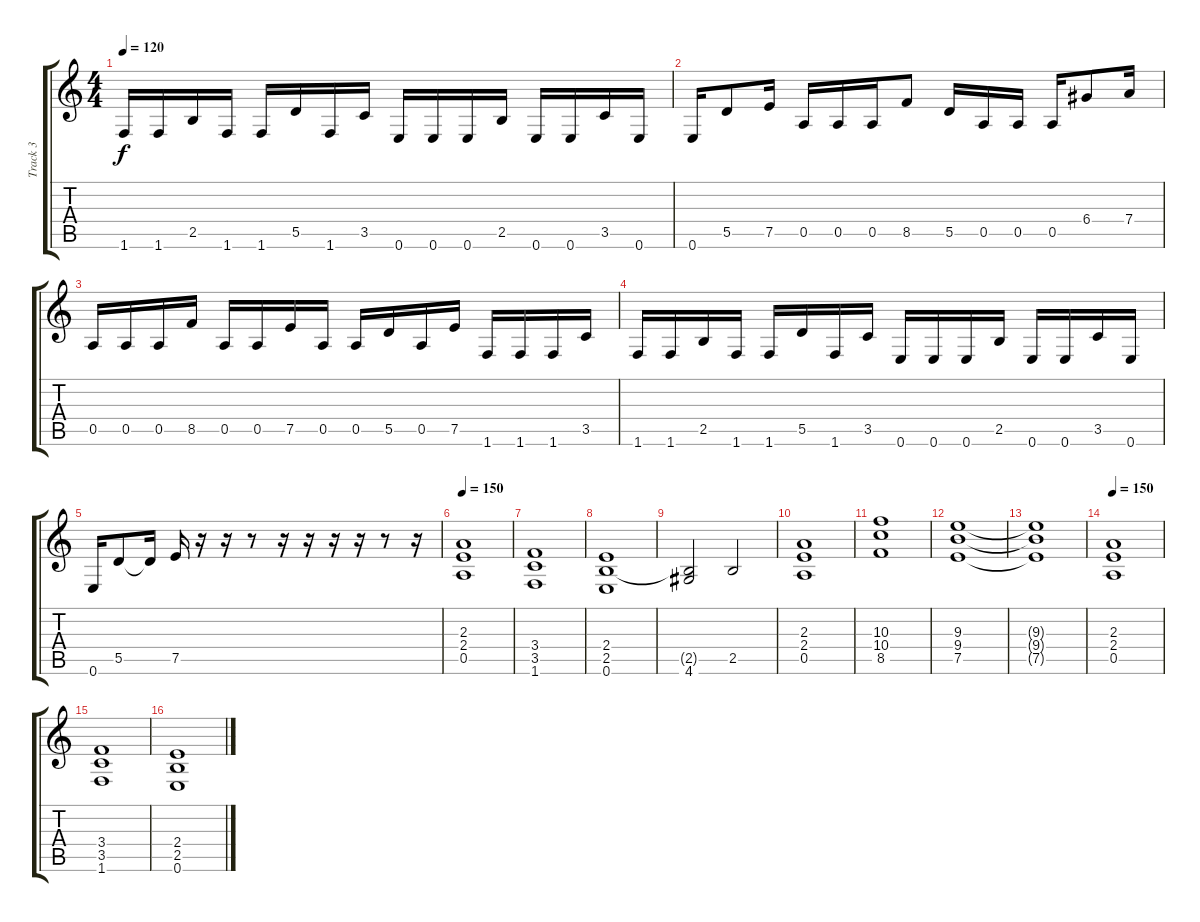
\track ("Track 3" "Track 3") {instrument overdrivenguitar}
\staff {score tabs}
\tuning (E4 B3 G3 D3 A2 E2) {hide}
\ts (4 4)
\tempo 120
\clef g2
\ks c
1.6.16{dy f} 1.6.16 2.5.16 1.6.16 1.6.16 5.5.16 1.6.16 3.5.16 0.6.16 0.6.16 0.6.16 2.5.16 0.6.16 0.6.16 3.5.16 0.6.16 |
0.6.16 5.5.8 7.5.16 0.5.16 0.5.16 0.5.16 8.5.8 5.5.16 0.5.16 0.5.16 0.5.16 6.4.8 7.4.16 |
0.5.16 0.5.16 0.5.16 8.5.16 0.5.16 0.5.16 7.5.16 0.5.16 0.5.16 5.5.16 0.5.16 7.5.16 1.6.16 1.6.16 1.6.16 3.5.16 |
1.6.16 1.6.16 2.5.16 1.6.16 1.6.16 5.5.16 1.6.16 3.5.16 0.6.16 0.6.16 0.6.16 2.5.16 0.6.16 0.6.16 3.5.16 0.6.16 |
0.6.16 5.5.8 5.5{t}.16 7.5.16 r.16 r.16 r.8 r.16 r.16 r.16 r.16 r.8 r.16 |
\tempo 150
(2.3 2.4 0.5).1 |
(3.4 3.5 1.6).1 |
(2.4 2.5 0.6).1 |
(2.5{t} 4.6).2 2.5.2 |
(2.3 2.4 0.5).1 |
(10.3 10.4 8.5).1 |
(9.3 9.4 7.5).1 |
(9.3{t} 9.4{t} 7.5{t}).1 |
\tempo 150
(2.3 2.4 0.5).1 |
(3.4 3.5 1.6).1 |
(2.4 2.5 0.6).1
